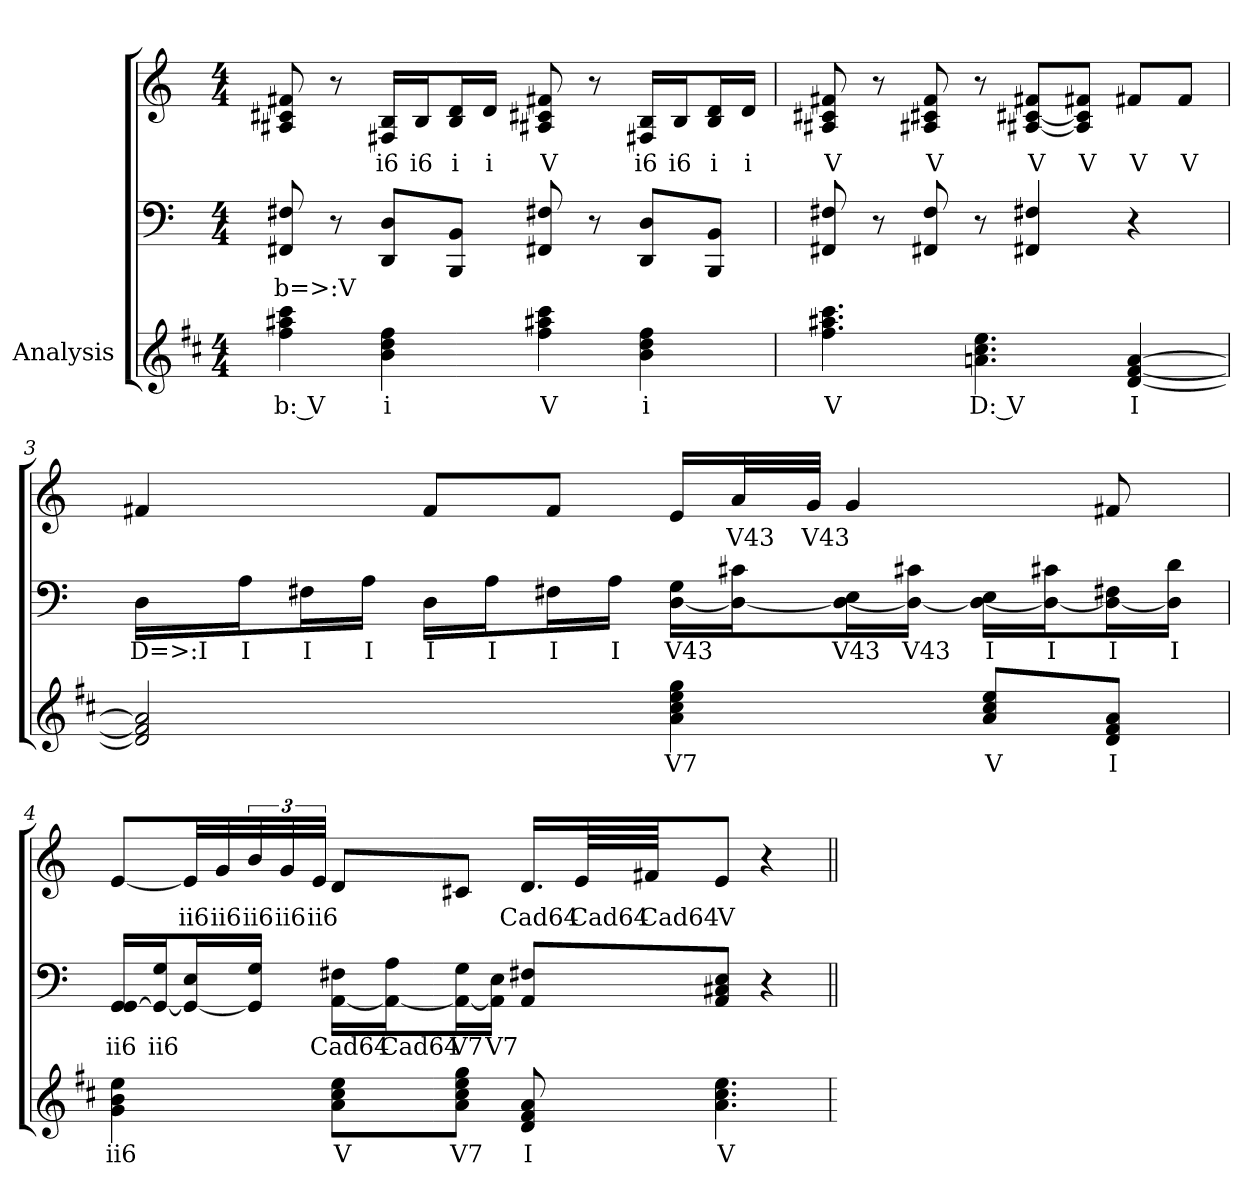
**kern	**text	**kern	**text	**kern	**text
*part3	*part3	*part2	*part2	*part1	*part1
*staff3	*staff3	*staff2	*staff2	*staff1	*staff1
*I"Analysis	*	*	*	*	*
*	*	*clefF4	*	*clefG2	*
*k[f#c#]	*	*k[]	*	*k[]	*
*M4/4	*	*M4/4	*	*M4/4	*
=1	=1	=1	=1	=1	=1
4ff# 4aa#X 4ccc#	b: V	8FF#X 8F#X	b=>:V	8A#X 8c#X 8f#X	.
.	.	8r	.	8r	.
4b 4dd 4ff#	i	8DD 8DL	.	16F#X 16BLL	i6
.	.	.	.	16BJ	i6
.	.	8BBB 8BBJ	.	16B 16dL	i
.	.	.	.	16dJJ	i
4ff# 4aa#X 4ccc#	V	8FF#X 8F#X	.	8A#X 8c#X 8f#X	V
.	.	8r	.	8r	.
4b 4dd 4ff#	i	8DD 8DL	.	16F#X 16BLL	i6
.	.	.	.	16BJ	i6
.	.	8BBB 8BBJ	.	16B 16dL	i
.	.	.	.	16dJJ	i
=2	=2	=2	=2	=2	=2
4.ff# 4.aa#X 4.ccc#	V	8FF#X 8F#X	.	8A#X 8c#X 8f#X	V
.	.	8r	.	8r	.
.	.	8FF#X 8F#	.	8A#X 8c#X 8f#	V
4.an 4.cc# 4.ee	D: V	8r	.	8r	.
.	.	4FF#X 4F#X	.	8f#X [8A#X [8c#XL	V
.	.	.	.	8f#X 8A#] 8c#]J	V
[4d [4f# [4a	I	4r	.	8f#XL	V
.	.	.	.	8f#J	V
=3	=3	=3	=3	=3	=3
2d] 2f#] 2a]	.	16DLL	D=>:I	4f#X	.
.	.	16AJ	I	.	.
.	.	16F#XL	I	.	.
.	.	16AJJ	I	.	.
.	.	16DLL	I	8f#L	.
.	.	16AJ	I	.	.
.	.	16F#XL	I	8f#J	.
.	.	16AJJ	I	.	.
4a 4cc# 4ee 4gg	V7	16G [16DLL	V43	16eLL	.
.	.	16c#X 16D_J	.	32aL	V43
.	.	.	.	32gJJJ	V43
.	.	16E 16D_L	V43	4g	.
.	.	16c#X 16D_JJ	V43	.	.
8a 8cc# 8eeL	V	16E 16D_LL	I	.	.
.	.	16c#X 16D_J	I	.	.
8d 8f# 8aJ	I	16F#X 16D_L	I	8f#X	.
.	.	16d 16D]JJ	I	.	.
=4	=4	=4	=4	=4	=4
4g 4b 4ee	ii6	16GG [16GGLL	ii6	[8eL	.
.	.	16G 16GG_J	ii6	.	.
.	.	16E 16GG_L	.	32eLL]	ii6
.	.	.	.	32g	ii6
.	.	16G 16GG]JJ	.	48b	ii6
.	.	.	.	48g	ii6
.	.	.	.	48eJJJ	ii6
8a 8cc# 8eeL	V	16F#X [16AALL	Cad64	8dL	.
.	.	16A 16AA_J	Cad64	.	.
8a 8cc# 8ee 8ggJ	V7	16G 16AA_L	V7	8c#XJ	.
.	.	16E 16AA]JJ	V7	.	.
8d 8f# 8a	I	8AA 8F#XL	.	16.dLL	Cad64
.	.	.	.	64eLL	Cad64
.	.	.	.	64f#XJJJ	Cad64
4.a 4.cc# 4.ee	V	8AA 8C#X 8EJ	.	8eJ	V
.	.	4r	.	4r	.
=	=||	=||	=||	=||	=||
*-	*-	*-	*-	*-	*-
